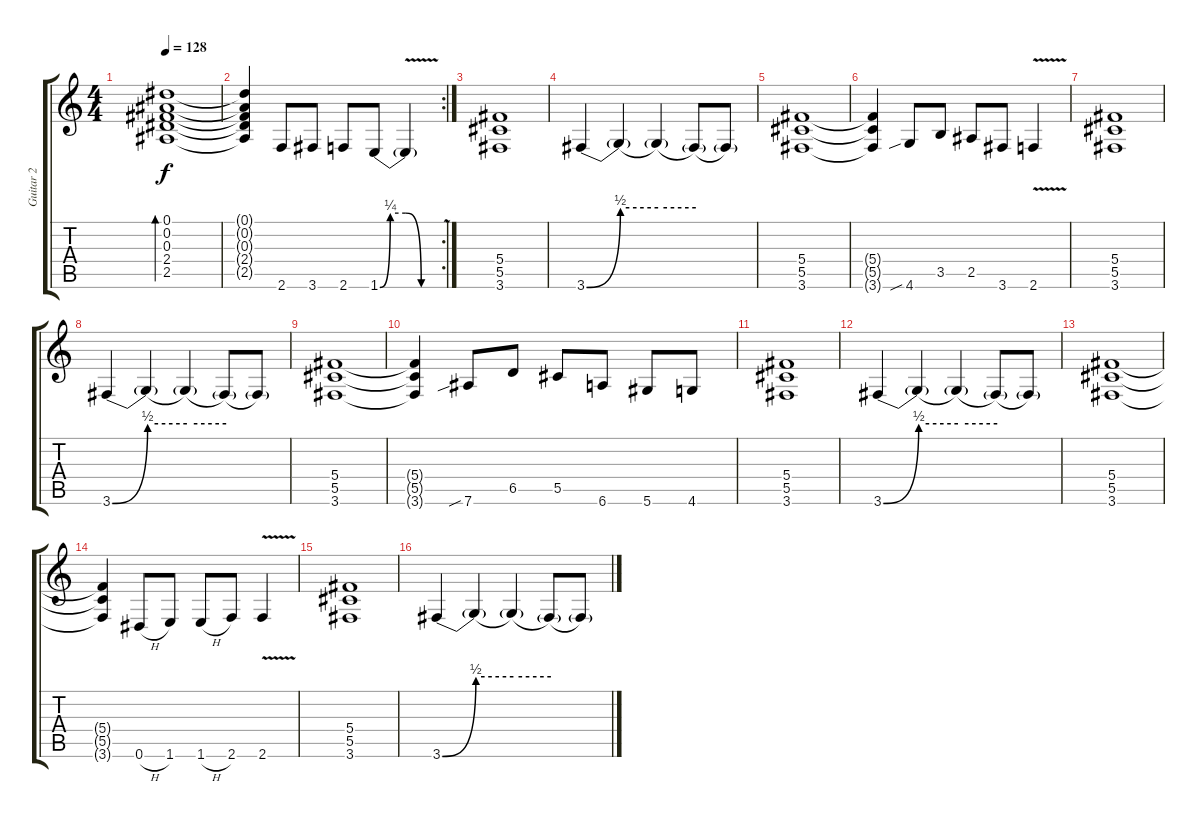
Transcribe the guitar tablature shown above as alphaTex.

\track ("Guitar 2" "Guitar 2") {instrument distortionguitar}
\staff {score tabs}
\tuning (Eb4 Bb3 Gb3 Db3 Ab2 Eb2) {hide}
\ts (4 4)
\tempo 128
\clef g2
\ks c
(0.1 0.2 0.3 2.4 2.5).1{bd 30 dy f} |
\rc 2
(0.1{t} 0.2{t} 0.3{t} 2.4{t} 2.5{t}).4 2.6.8 3.6.8 2.6.8 1.6{be (custom 0 0 10 1 25 1 40 0 60 0)}.8 1.6{v t}.4 |
(5.4 5.5 3.6).1 |
3.6{be (bend 0 0 60 2)}.4 3.6{be (hold 0 2 60 2) t}.4 3.6{be (hold 0 2 60 2) t}.4 3.6{be (hold 40 0 60 0) t}.8 3.6{t}.8 |
(5.4 5.5 3.6).1 |
(5.4{t} 5.5{t} 3.6{t}).4 4.6{sib}.8 3.5.8 2.5.8 3.6.8 2.6{v}.4 |
(5.4 5.5 3.6).1 |
3.6{be (bend 0 0 60 2)}.4 3.6{be (hold 0 2 60 2) t}.4 3.6{be (hold 0 2 60 2) t}.4 3.6{be (hold 40 0 60 0) t}.8 3.6{t}.8 |
(5.4 5.5 3.6).1 |
(5.4{t} 5.5{t} 3.6{t}).4 7.6{sib}.8 6.5.8 5.5.8 6.6.8 5.6.8 4.6.8 |
(5.4 5.5 3.6).1 |
3.6{be (bend 0 0 60 2)}.4 3.6{be (hold 0 2 60 2) t}.4 3.6{be (hold 0 2 60 2) t}.4 3.6{be (hold 40 0 60 0) t}.8 3.6{t}.8 |
(5.4 5.5 3.6).1 |
(5.4{t} 5.5{t} 3.6{t}).4 0.6{h}.8 1.6.8 1.6{h}.8 2.6.8 2.6{v}.4 |
(5.4 5.5 3.6).1 |
3.6{be (bend 0 0 60 2)}.4 3.6{be (hold 0 2 60 2) t}.4 3.6{be (hold 0 2 60 2) t}.4 3.6{be (hold 40 0 60 0) t}.8 3.6{t}.8
